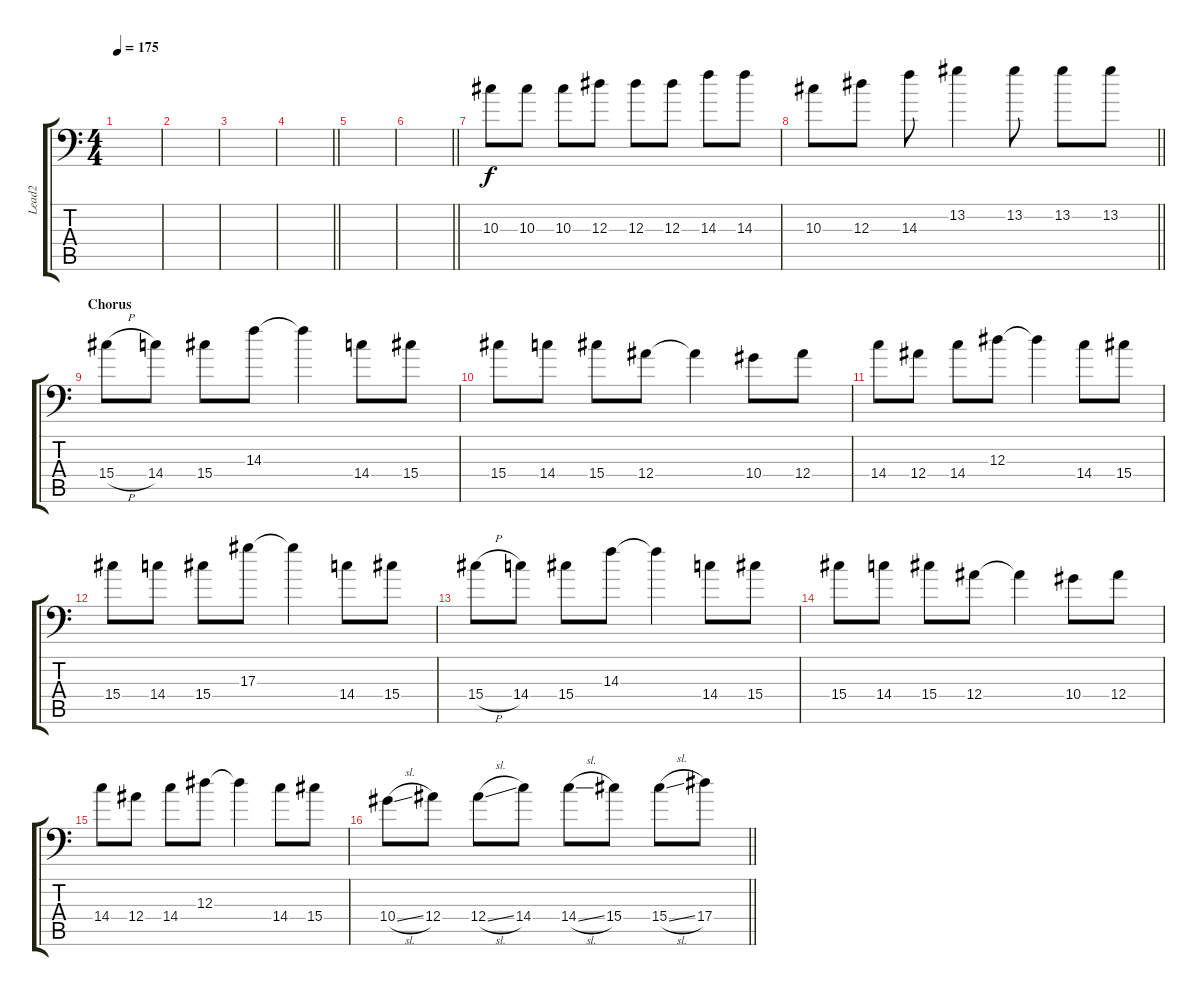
\track ("Lead2" "Lead2") {instrument overdrivenguitar}
\staff {score tabs}
\tuning (C4 G3 Eb3 Bb2 F2 Bb1) {hide}
\ts (4 4)
\tempo 175
\clef f4
\ks c
|
|
|
\barLineRight lightlight
|
|
\barLineRight lightlight
|
10.3.8 10.3.8 10.3.8 12.3.8 12.3.8 12.3.8 14.3.8 14.3.8 |
\barLineRight lightlight
10.3.8 12.3.8 14.3.8 13.2.4 13.2.8 13.2.8 13.2.8 |
\section ("" "Chorus")
15.4{h}.8 14.4.8 15.4.8 14.3.8 14.3{t}.4 14.4.8 15.4.8 |
15.4.8 14.4.8 15.4.8 12.4.8 12.4{t}.4 10.4.8 12.4.8 |
14.4.8 12.4.8 14.4.8 12.3.8 12.3{t}.4 14.4.8 15.4.8 |
15.4.8 14.4.8 15.4.8 17.3.8 17.3{t}.4 14.4.8 15.4.8 |
15.4{h}.8 14.4.8 15.4.8 14.3.8 14.3{t}.4 14.4.8 15.4.8 |
15.4.8 14.4.8 15.4.8 12.4.8 12.4{t}.4 10.4.8 12.4.8 |
14.4.8 12.4.8 14.4.8 12.3.8 12.3{t}.4 14.4.8 15.4.8 |
\barLineRight lightlight
10.4{sl}.8 12.4.8 12.4{sl}.8 14.4.8 14.4{sl}.8 15.4.8 15.4{sl}.8 17.4.8
